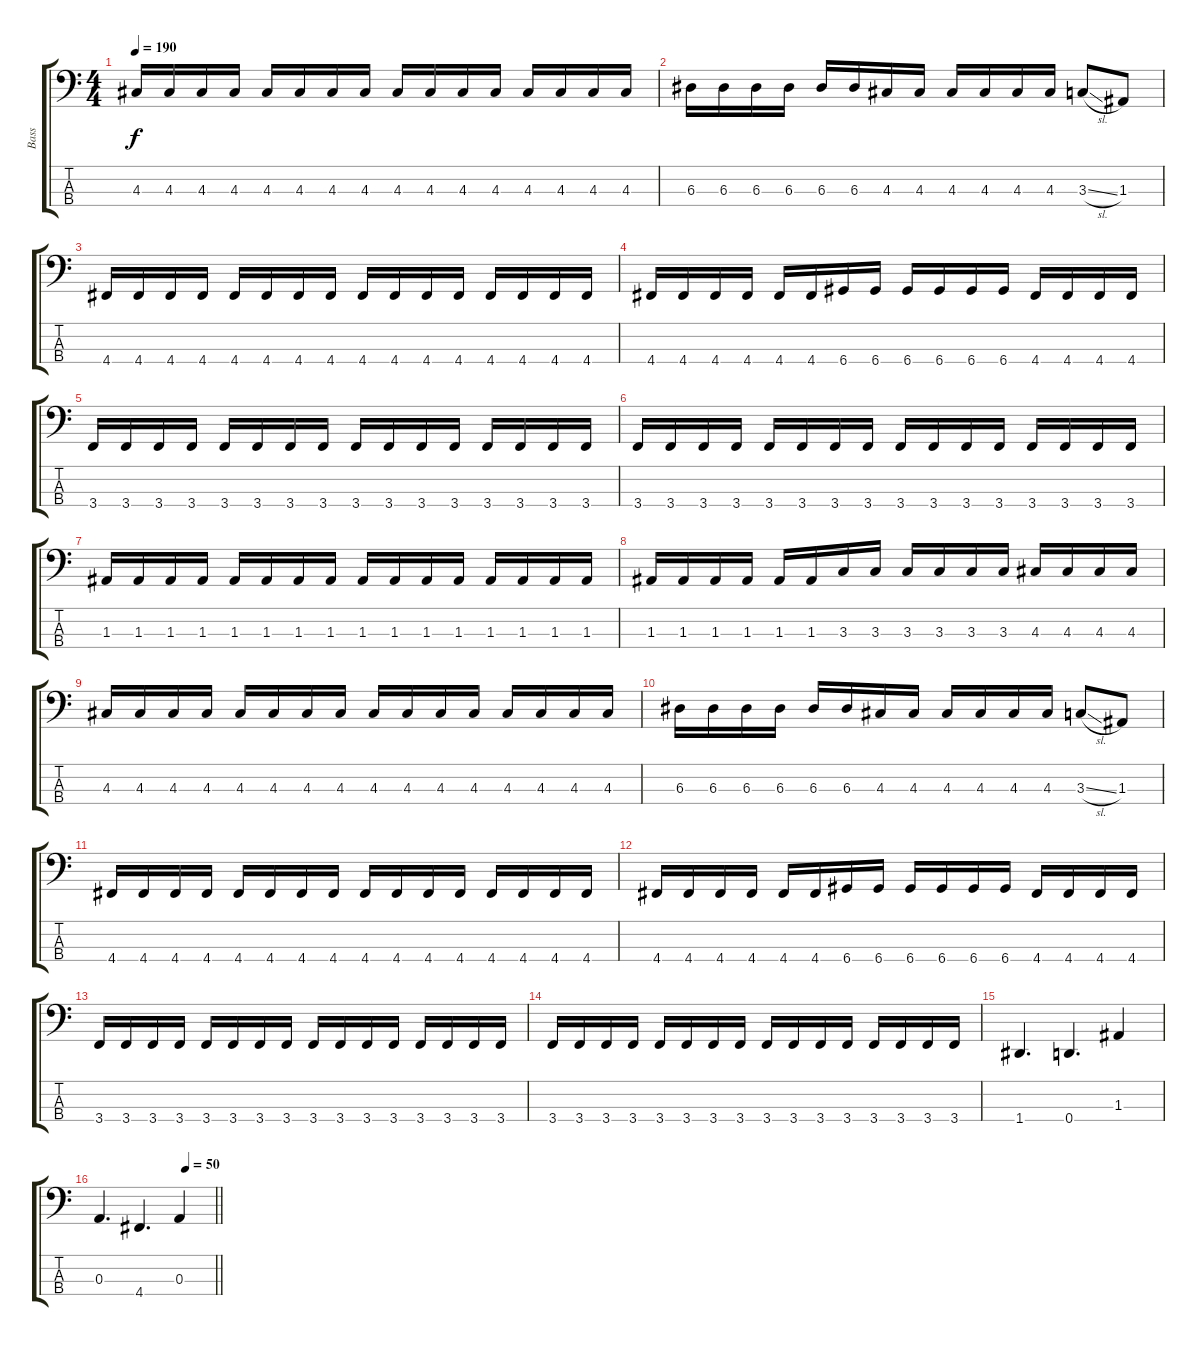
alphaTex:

\track ("Bass" "Bass") {instrument electricbassfinger}
\staff {score tabs}
\tuning (G2 D2 A1 D1) {hide}
\ts (4 4)
\tempo 190
\clef f4
\ks c
4.3.16{dy f} 4.3.16 4.3.16 4.3.16 4.3.16 4.3.16 4.3.16 4.3.16 4.3.16 4.3.16 4.3.16 4.3.16 4.3.16 4.3.16 4.3.16 4.3.16 |
6.3.16 6.3.16 6.3.16 6.3.16 6.3.16 6.3.16 4.3.16 4.3.16 4.3.16 4.3.16 4.3.16 4.3.16 3.3{sl}.8 1.3.8 |
4.4.16 4.4.16 4.4.16 4.4.16 4.4.16 4.4.16 4.4.16 4.4.16 4.4.16 4.4.16 4.4.16 4.4.16 4.4.16 4.4.16 4.4.16 4.4.16 |
4.4.16 4.4.16 4.4.16 4.4.16 4.4.16 4.4.16 6.4.16 6.4.16 6.4.16 6.4.16 6.4.16 6.4.16 4.4.16 4.4.16 4.4.16 4.4.16 |
3.4.16 3.4.16 3.4.16 3.4.16 3.4.16 3.4.16 3.4.16 3.4.16 3.4.16 3.4.16 3.4.16 3.4.16 3.4.16 3.4.16 3.4.16 3.4.16 |
3.4.16 3.4.16 3.4.16 3.4.16 3.4.16 3.4.16 3.4.16 3.4.16 3.4.16 3.4.16 3.4.16 3.4.16 3.4.16 3.4.16 3.4.16 3.4.16 |
1.3.16 1.3.16 1.3.16 1.3.16 1.3.16 1.3.16 1.3.16 1.3.16 1.3.16 1.3.16 1.3.16 1.3.16 1.3.16 1.3.16 1.3.16 1.3.16 |
1.3.16 1.3.16 1.3.16 1.3.16 1.3.16 1.3.16 3.3.16 3.3.16 3.3.16 3.3.16 3.3.16 3.3.16 4.3.16 4.3.16 4.3.16 4.3.16 |
4.3.16 4.3.16 4.3.16 4.3.16 4.3.16 4.3.16 4.3.16 4.3.16 4.3.16 4.3.16 4.3.16 4.3.16 4.3.16 4.3.16 4.3.16 4.3.16 |
6.3.16 6.3.16 6.3.16 6.3.16 6.3.16 6.3.16 4.3.16 4.3.16 4.3.16 4.3.16 4.3.16 4.3.16 3.3{sl}.8 1.3.8 |
4.4.16 4.4.16 4.4.16 4.4.16 4.4.16 4.4.16 4.4.16 4.4.16 4.4.16 4.4.16 4.4.16 4.4.16 4.4.16 4.4.16 4.4.16 4.4.16 |
4.4.16 4.4.16 4.4.16 4.4.16 4.4.16 4.4.16 6.4.16 6.4.16 6.4.16 6.4.16 6.4.16 6.4.16 4.4.16 4.4.16 4.4.16 4.4.16 |
3.4.16 3.4.16 3.4.16 3.4.16 3.4.16 3.4.16 3.4.16 3.4.16 3.4.16 3.4.16 3.4.16 3.4.16 3.4.16 3.4.16 3.4.16 3.4.16 |
3.4.16 3.4.16 3.4.16 3.4.16 3.4.16 3.4.16 3.4.16 3.4.16 3.4.16 3.4.16 3.4.16 3.4.16 3.4.16 3.4.16 3.4.16 3.4.16 |
1.4.4{d} 0.4.4{d} 1.3.4 |
\tempo (50 0.75)
\barLineRight lightlight
0.3.4{d} 4.4.4{d} 0.3.4
